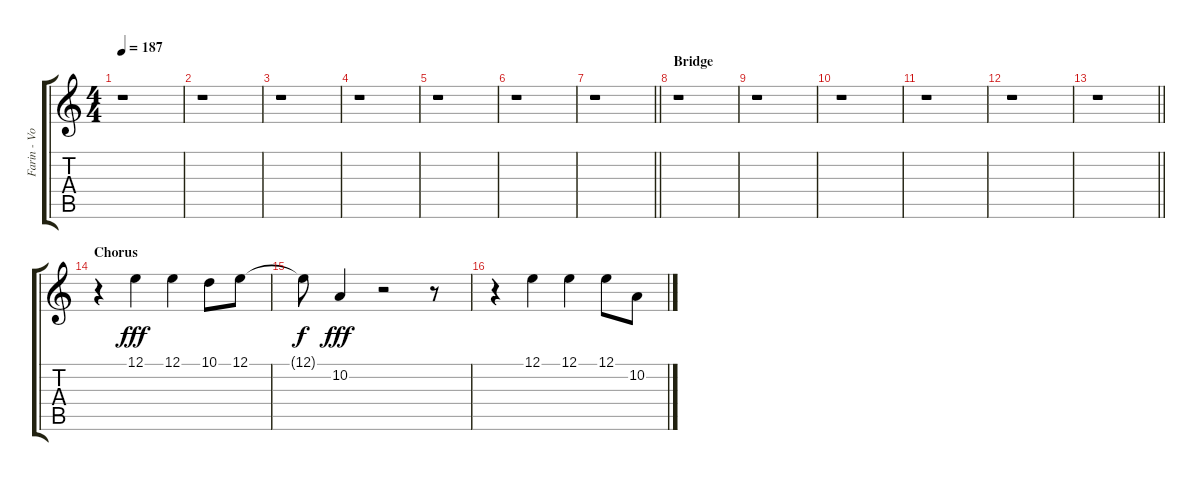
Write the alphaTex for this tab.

\track ("Farin - Vocal" "Farin - Vo") {instrument tenorsax}
\staff {score tabs}
\tuning (E4 B3 G3 D3 A2 E2) {hide}
\ts (4 4)
\tempo 187
\clef g2
\ks c
r.1{dy f} |
r.1 |
r.1 |
r.1 |
r.1 |
r.1 |
\barLineRight lightlight
r.1 |
\section ("" "Bridge")
r.1 |
r.1 |
r.1 |
r.1 |
r.1 |
\barLineRight lightlight
r.1 |
\section ("" "Chorus")
r.4 12.1.4{dy fff} 12.1.4 10.1.8 12.1.8 |
12.1{t}.8{dy f} 10.2.4{dy fff} r.2 r.8 |
r.4 12.1.4 12.1.4 12.1.8 10.2.8
